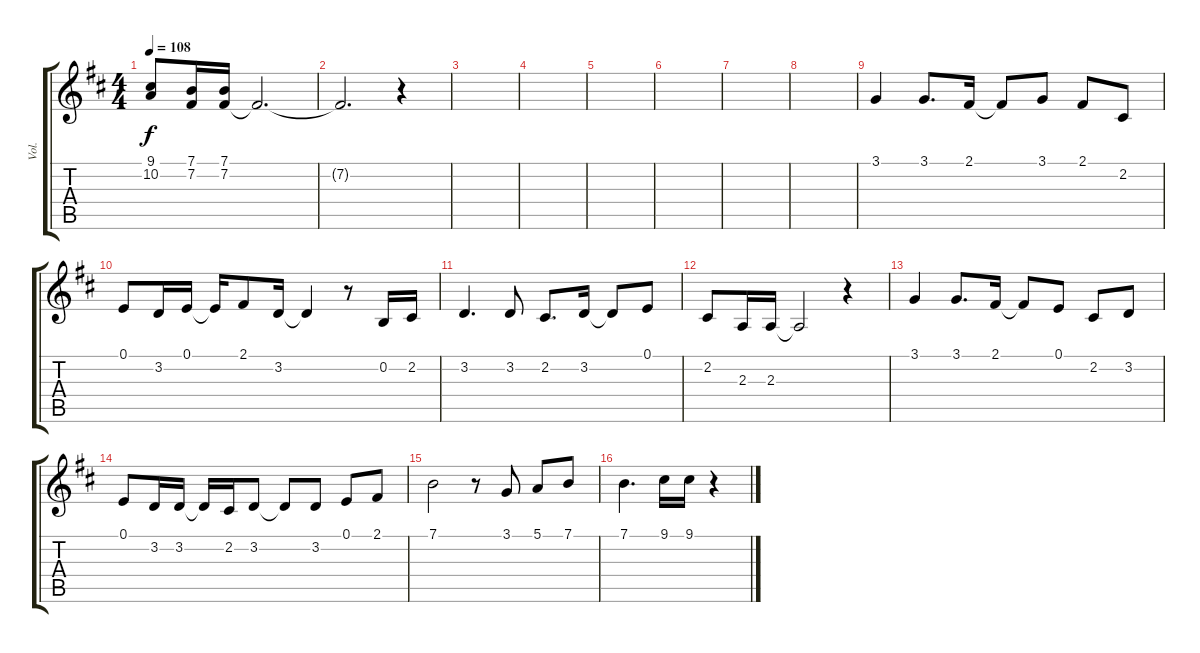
\track ("Vol." "Vol.") {instrument orchestralharp}
\staff {score tabs}
\tuning (E4 B3 G3 D3 A2 E2) {hide}
\ts (4 4)
\tempo 108
\clef g2
\ks d
(9.1 10.2).8{dy f} (7.1 7.2).16 (7.1 7.2).16 7.2{t}.2{d} |
7.2{t}.2{d} r.4 |
|
|
|
|
|
|
3.1.4 3.1.8{d} 2.1.16 2.1{t}.8 3.1.8 2.1.8 2.2.8 |
0.1.8 3.2.16 0.1.16 0.1{t}.16 2.1.8 3.2.16 3.2{t}.4 r.8 0.2.16 2.2.16 |
3.2.4{d} 3.2.8 2.2.8{d} 3.2.16 3.2{t}.8 0.1.8 |
2.2.8 2.3.16 2.3.16 2.3{t}.2 r.4 |
3.1.4 3.1.8{d} 2.1.16 2.1{t}.8 0.1.8 2.2.8 3.2.8 |
0.1.8 3.2.16 3.2.16 3.2{t}.16 2.2.16 3.2.8 3.2{t}.8 3.2.8 0.1.8 2.1.8 |
7.1.2 r.8 3.1.8 5.1.8 7.1.8 |
7.1.4{d} 9.1.16 9.1.16 r.4
